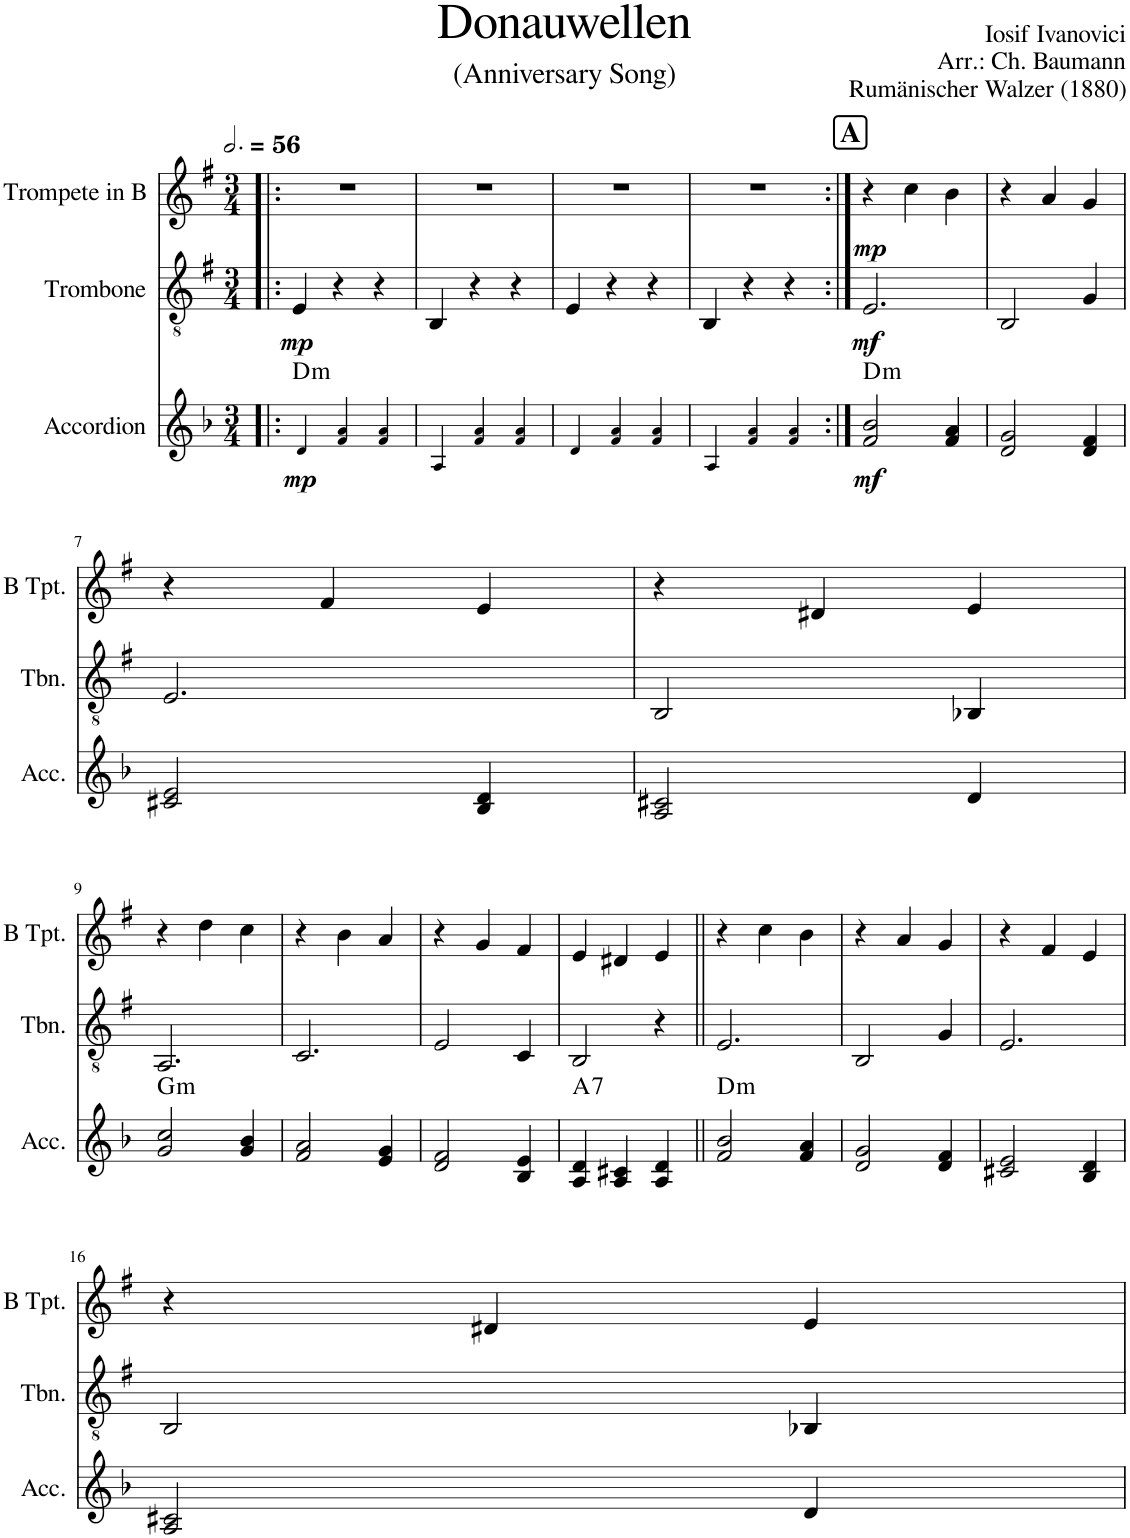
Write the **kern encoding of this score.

**kern	**dynam	**harte	**kern	**dynam	**kern	**dynam
*part3	*part3	*part3	*part2	*part2	*part1	*part1
*staff3	*staff3	*	*staff2	*staff2	*staff1	*staff1
*I"Accordion	*	*	*I"Trombone	*	*I"Trompete in B	*
*I'Acc.	*	*	*I'Tbn.	*	*	*
*clefG2	*	*	*clefGv2	*	*clefG2	*
*	*	*	*Trd1c2	*	*Trd1c2	*
*k[b-]	*	*	*k[f#]	*	*k[f#]	*
*M3/4	*	*	*M3/4	*	*M3/4	*
*MM168	*	*	*MM168	*	*MM168	*
=1!|:	=1!|:	=1!|:	=1!|:	=1!|:	=1!|:	=1!|:
!	!LO:DY:b	!LO:H:kt=m	!	!LO:DY:b	!	!
4d!/	mp	D:min	4E/	mp	2.r	.
4f!/ 4a!/	.	.	4r	.	.	.
4f!/ 4a!/	.	.	4r	.	.	.
=2	=2	=2	=2	=2	=2	=2
4A!/	.	.	4BB/	.	2.r	.
4f!/ 4a!/	.	.	4r	.	.	.
4f!/ 4a!/	.	.	4r	.	.	.
=3	=3	=3	=3	=3	=3	=3
4d!/	.	.	4E/	.	2.r	.
4f!/ 4a!/	.	.	4r	.	.	.
4f!/ 4a!/	.	.	4r	.	.	.
=4	=4	=4	=4	=4	=4	=4
4A!/	.	.	4BB/	.	2.r	.
4f!/ 4a!/	.	.	4r	.	.	.
4f!/ 4a!/	.	.	4r	.	.	.
!!LO:REH:place=s1:a:B:cj:fs=14:t=A
=5:|!	=5:|!	=5:|!	=5:|!	=5:|!	=5:|!	=5:|!
!	!LO:DY:b	!LO:H:kt=m	!	!LO:DY:b	!	!LO:DY:b
2f/ 2b-/	mf	D:min	2.E/	mf	4r	mp
.	.	.	.	.	4cc\	.
4f/ 4a/	.	.	.	.	4b\	.
=6	=6	=6	=6	=6	=6	=6
2d/ 2g/	.	.	2BB/	.	4r	.
.	.	.	.	.	4a/	.
4d/ 4f/	.	.	4G/	.	4g/	.
!!LO:LB:g=z
=7	=7	=7	=7	=7	=7	=7
2c#X/ 2e/	.	.	2.E/	.	4r	.
.	.	.	.	.	4f#/	.
4B-/ 4d/	.	.	.	.	4e/	.
=8	=8	=8	=8	=8	=8	=8
2A/ 2c#X/	.	.	2BB/	.	4r	.
.	.	.	.	.	4d#X/	.
4d/	.	.	4BB-X/	.	4e/	.
!!LO:LB:g=z
=9	=9	=9	=9	=9	=9	=9
!	!	!LO:H:kt=m	!	!	!	!
2g/ 2cc/	.	G:min	2.AA/	.	4r	.
.	.	.	.	.	4dd\	.
4g/ 4b-/	.	.	.	.	4cc\	.
=10	=10	=10	=10	=10	=10	=10
2f/ 2a/	.	.	2.C/	.	4r	.
.	.	.	.	.	4b\	.
4e/ 4g/	.	.	.	.	4a/	.
=11	=11	=11	=11	=11	=11	=11
2d/ 2f/	.	.	2E/	.	4r	.
.	.	.	.	.	4g/	.
4B-/ 4e/	.	.	4C/	.	4f#/	.
=12	=12	=12	=12	=12	=12	=12
!	!	!LO:H:kt=7	!	!	!	!
4A/ 4d/	.	A:7	2BB/	.	4e/	.
4A/ 4c#X/	.	.	.	.	4d#X/	.
4A/ 4d/	.	.	4r	.	4e/	.
=13||	=13||	=13||	=13||	=13||	=13||	=13||
!	!	!LO:H:kt=m	!	!	!	!
2f/ 2b-/	.	D:min	2.E/	.	4r	.
.	.	.	.	.	4cc\	.
4f/ 4a/	.	.	.	.	4b\	.
=14	=14	=14	=14	=14	=14	=14
2d/ 2g/	.	.	2BB/	.	4r	.
.	.	.	.	.	4a/	.
4d/ 4f/	.	.	4G/	.	4g/	.
=15	=15	=15	=15	=15	=15	=15
2c#X/ 2e/	.	.	2.E/	.	4r	.
.	.	.	.	.	4f#/	.
4B-/ 4d/	.	.	.	.	4e/	.
!!LO:LB:g=z
=16	=16	=16	=16	=16	=16	=16
2A/ 2c#X/	.	.	2BB/	.	4r	.
.	.	.	.	.	4d#X/	.
4d/	.	.	4BB-X/	.	4e/	.
=	=	=	=	=	=	=
*-	*-	*-	*-	*-	*-	*-
